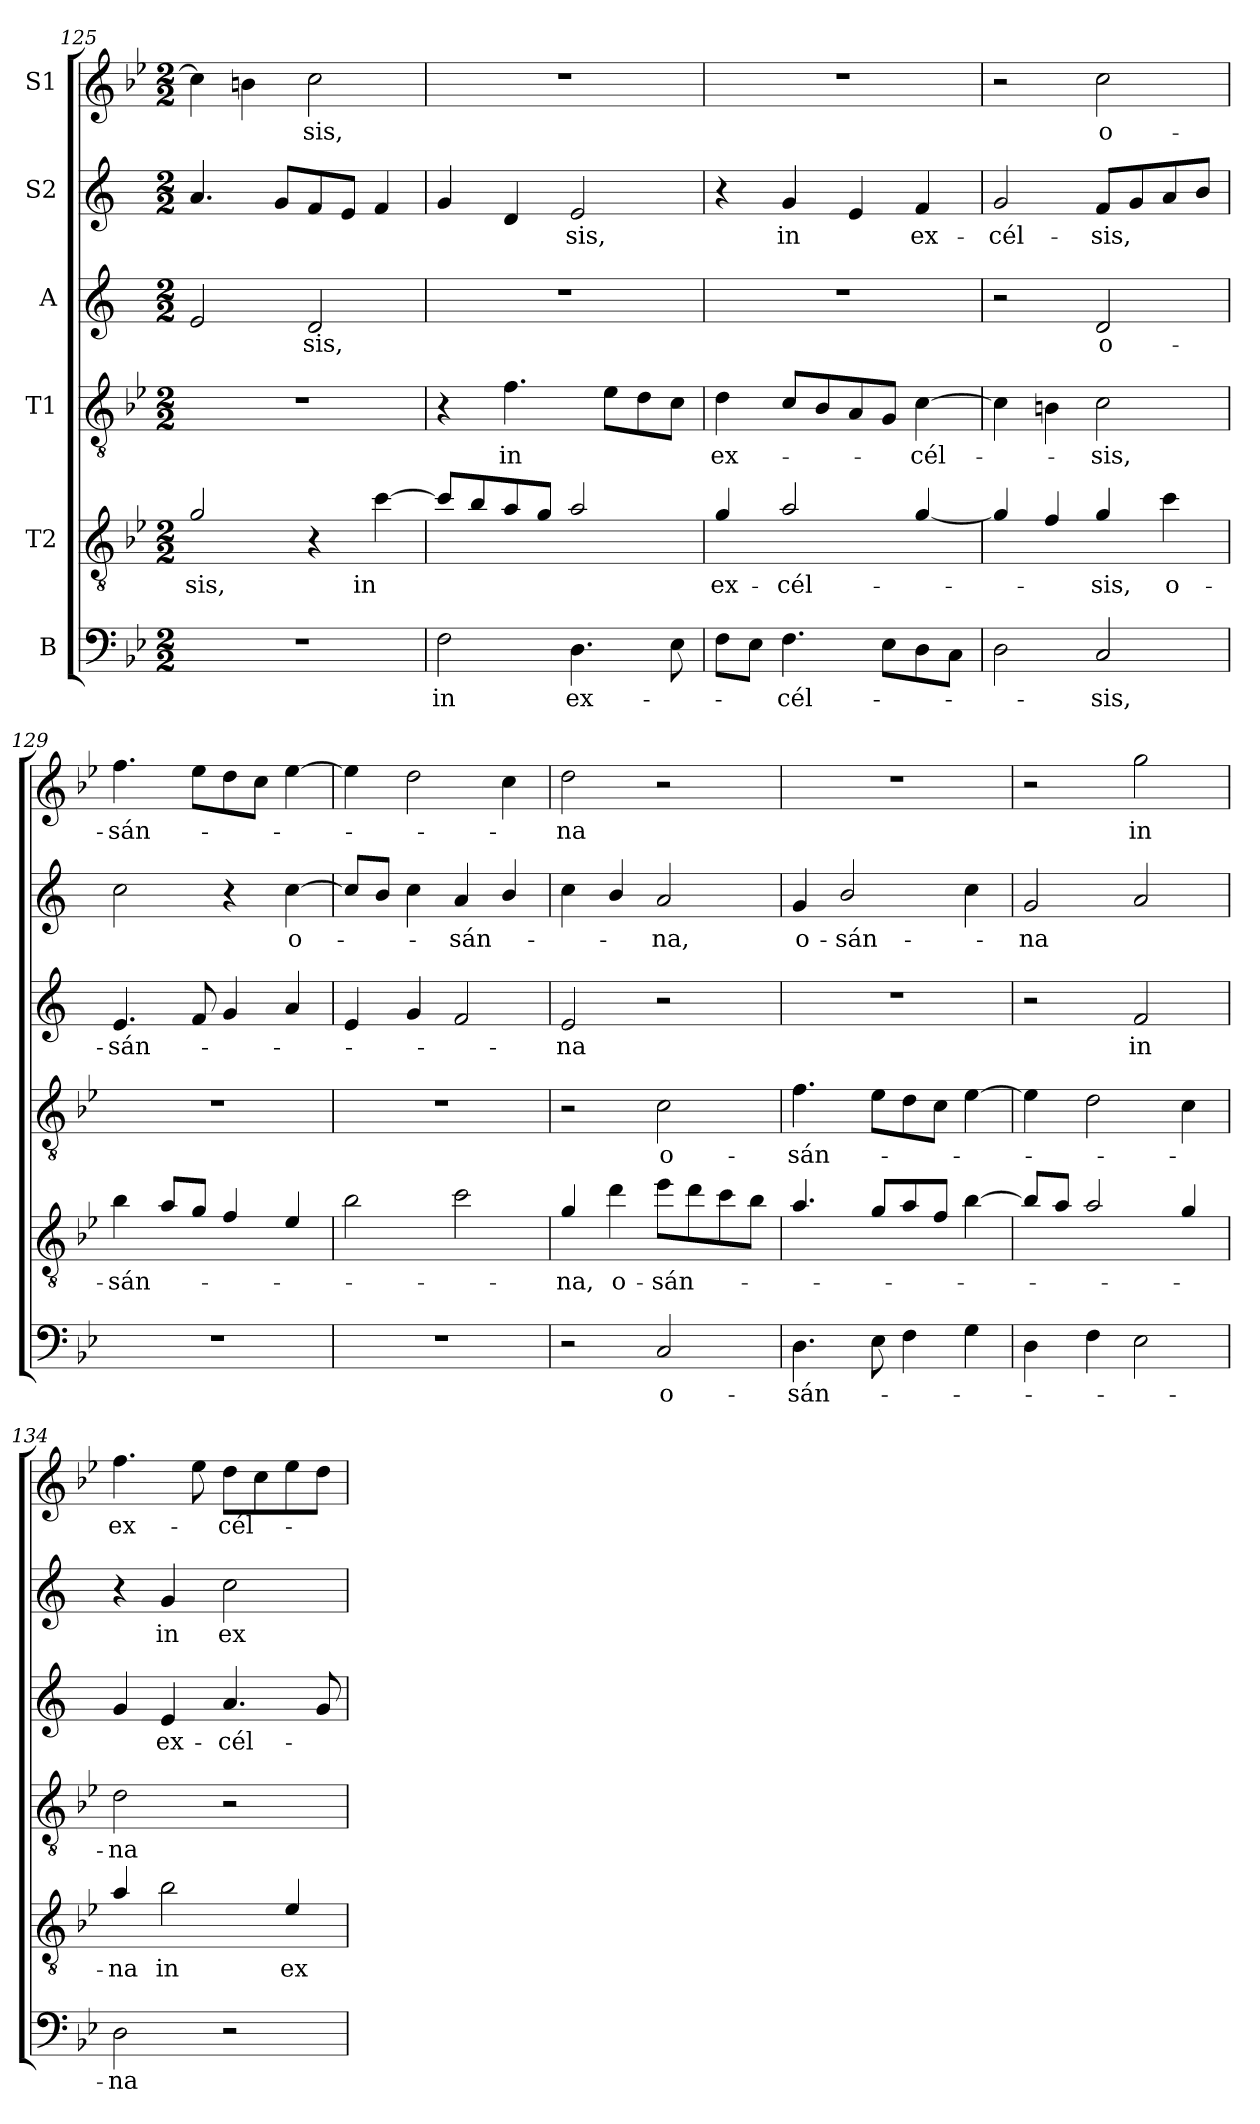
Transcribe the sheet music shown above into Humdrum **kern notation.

**kern	**text	**kern	**text	**kern	**text	**kern	**text	**kern	**text	**kern	**text
*part6	*part6	*part5	*part5	*part4	*part4	*part3	*part3	*part2	*part2	*part1	*part1
*staff6	*staff6	*staff5	*staff5	*staff4	*staff4	*staff3	*staff3	*staff2	*staff2	*staff1	*staff1
*I"B	*	*I"T2	*	*I"T1	*	*I"A	*	*I"S2	*	*I"S1	*
!!LO:PB:g=z
*clefF4	*	*clefGv2	*	*clefGv2	*	*clefG2	*	*clefG2	*	*clefG2	*
*	*	*ITrd8c14	*	*	*	*ITrd1c2	*	*ITrd1c2	*	*	*
*k[b-e-]	*	*k[b-e-]	*	*k[b-e-]	*	*k[b-e-]	*	*k[b-e-]	*	*k[b-e-]	*
*B-:	*	*B-:	*	*B-:	*	*B-:	*	*B-:	*	*B-:	*
*M2/2	*	*M2/2	*	*M2/2	*	*M2/2	*	*M2/2	*	*M2/2	*
=125	=125	=125	=125	=125	=125	=125	=125	=125	=125	=125	=125
!	!	!	!LO:LY:b	!	!	!	!	!	!	!	!
1r	.	2G/	-sis,	1r	.	2d/	.	4.g/	.	4cc\]	.
.	.	.	.	.	.	.	.	.	.	4b\	.
.	.	.	.	.	.	.	.	8f/L	.	.	.
!	!	!	!	!	!	!	!LO:LY:b	!	!	!	!LO:LY:b
.	.	4r	.	.	.	2c/	-sis,	8e-/	.	2cc\	-sis,
.	.	.	.	.	.	.	.	8d/J	.	.	.
!	!	!	!LO:LY:b	!	!	!	!	!	!	!	!
.	.	[4c\	in	.	.	.	.	4e-/	.	.	.
=126	=126	=126	=126	=126	=126	=126	=126	=126	=126	=126	=126
!	!LO:LY:b	!	!	!	!	!	!	!	!	!	!
2F\	in	8c/L]	.	4r	.	1r	.	4f/	.	1r	.
.	.	8B-/	.	.	.	.	.	.	.	.	.
!	!	!	!	!	!LO:LY:b	!	!	!	!	!	!
.	.	8A/	.	4.f\	in	.	.	4c/	.	.	.
.	.	8G/J	.	.	.	.	.	.	.	.	.
!	!LO:LY:b	!	!	!	!	!	!	!	!LO:LY:b	!	!
4.D\	ex-	2A/	.	.	.	.	.	2d/	-sis,	.	.
.	.	.	.	8e-\L	.	.	.	.	.	.	.
.	.	.	.	8d\	.	.	.	.	.	.	.
8E-\	.	.	.	8c\J	.	.	.	.	.	.	.
=127	=127	=127	=127	=127	=127	=127	=127	=127	=127	=127	=127
!	!	!	!LO:LY:b	!	!LO:LY:b	!	!	!	!	!	!
8F\L	.	4G/	ex-	4d\	ex-	1r	.	4r	.	1r	.
8E-\J	.	.	.	.	.	.	.	.	.	.	.
!	!LO:LY:b	!	!LO:LY:b	!	!	!	!	!	!LO:LY:b	!	!
4.F\	-cél-	2A/	-cél-	8c/L	.	.	.	4f/	in	.	.
.	.	.	.	8B-/	.	.	.	.	.	.	.
.	.	.	.	8A/	.	.	.	4d/	.	.	.
8E-\L	.	.	.	8G/J	.	.	.	.	.	.	.
!	!	!	!	!	!LO:LY:b	!	!	!	!LO:LY:b	!	!
8D\	.	[4G/	.	[4c\	-cél-	.	.	4e-/	ex-	.	.
8C\J	.	.	.	.	.	.	.	.	.	.	.
=128	=128	=128	=128	=128	=128	=128	=128	=128	=128	=128	=128
!	!	!	!	!	!	!	!	!	!LO:LY:b	!	!
2D\	.	4G/]	.	4c\]	.	2r	.	2f/	-cél-	2r	.
.	.	4F/	.	4B\	.	.	.	.	.	.	.
!	!LO:LY:b	!	!LO:LY:b	!	!LO:LY:b	!	!LO:LY:b	!	!LO:LY:b	!	!LO:LY:b
2C/	-sis,	4G/	-sis,	2c\	-sis,	2c/	o-	8e-/L	-sis,	2cc\	o-
.	.	.	.	.	.	.	.	8f/	.	.	.
!	!	!	!LO:LY:b	!	!	!	!	!	!	!	!
.	.	4c\	o-	.	.	.	.	8g/	.	.	.
.	.	.	.	.	.	.	.	8a/J	.	.	.
=129	=129	=129	=129	=129	=129	=129	=129	=129	=129	=129	=129
!	!	!	!LO:LY:b	!	!	!	!LO:LY:b	!	!	!	!LO:LY:b
1r	.	4B-\	-sán-	1r	.	4.d/	-sán-	2b-\	.	4.ff\	-sán-
.	.	8A/L	.	.	.	.	.	.	.	.	.
.	.	8G/J	.	.	.	8e-/	.	.	.	8ee-\L	.
.	.	4F/	.	.	.	4f/	.	4r	.	8dd\	.
.	.	.	.	.	.	.	.	.	.	8cc\J	.
!	!	!	!	!	!	!	!	!	!LO:LY:b	!	!
.	.	4E-/	.	.	.	4g/	.	[4b-\	o-	[4ee-\	.
!!LO:PB:g=z
=130	=130	=130	=130	=130	=130	=130	=130	=130	=130	=130	=130
1r	.	2B-\	.	1r	.	4d/	.	8b-/L]	.	4ee-\]	.
.	.	.	.	.	.	.	.	8a/J	.	.	.
.	.	.	.	.	.	4f/	.	4b-\	.	2dd\	.
!	!	!	!	!	!	!	!	!	!LO:LY:b	!	!
.	.	2c\	.	.	.	2e-/	.	4g/	-sán-	.	.
.	.	.	.	.	.	.	.	4a/	.	4cc\	.
=131	=131	=131	=131	=131	=131	=131	=131	=131	=131	=131	=131
!	!	!	!LO:LY:b	!	!	!	!LO:LY:b	!	!	!	!LO:LY:b
2r	.	4G/	-na,	2r	.	2d/	-na	4b-\	.	2dd\	-na
!	!	!	!LO:LY:b	!	!	!	!	!	!	!	!
.	.	4d\	o-	.	.	.	.	4a/	.	.	.
!	!LO:LY:b	!	!LO:LY:b	!	!LO:LY:b	!	!	!	!LO:LY:b	!	!
2C/	o-	8e-\L	-sán-	2c\	o-	2r	.	2g/	-na,	2r	.
.	.	8d\	.	.	.	.	.	.	.	.	.
.	.	8c\	.	.	.	.	.	.	.	.	.
.	.	8B-\J	.	.	.	.	.	.	.	.	.
=132	=132	=132	=132	=132	=132	=132	=132	=132	=132	=132	=132
!	!LO:LY:b	!	!	!	!LO:LY:b	!	!	!	!LO:LY:b	!	!
4.D\	-sán-	4.A/	.	4.f\	-sán-	1r	.	4f/	o-	1r	.
!	!	!	!	!	!	!	!	!	!LO:LY:b	!	!
.	.	.	.	.	.	.	.	2a/	-sán-	.	.
8E-\	.	8G/L	.	8e-\L	.	.	.	.	.	.	.
4F\	.	8A/	.	8d\	.	.	.	.	.	.	.
.	.	8F/J	.	8c\J	.	.	.	.	.	.	.
4G\	.	[4B-\	.	[4e-\	.	.	.	4b-\	.	.	.
=133	=133	=133	=133	=133	=133	=133	=133	=133	=133	=133	=133
!	!	!	!	!	!	!	!	!	!LO:LY:b	!	!
4D\	.	8B-/L]	.	4e-\]	.	2r	.	2f/	-na	2r	.
.	.	8A/J	.	.	.	.	.	.	.	.	.
4F\	.	2A/	.	2d\	.	.	.	.	.	.	.
!	!	!	!	!	!	!	!LO:LY:b	!	!	!	!LO:LY:b
2E-\	.	.	.	.	.	2e-/	in	2g/	.	2gg\	in
.	.	4G/	.	4c\	.	.	.	.	.	.	.
=134	=134	=134	=134	=134	=134	=134	=134	=134	=134	=134	=134
!	!LO:LY:b	!	!LO:LY:b	!	!LO:LY:b	!	!	!	!	!	!LO:LY:b
2D\	-na	4A/	-na	2d\	-na	4f/	.	4r	.	4.ff\	ex-
!	!	!	!LO:LY:b	!	!	!	!LO:LY:b	!	!LO:LY:b	!	!
.	.	2B-\	in	.	.	4d/	ex-	4f/	in	.	.
.	.	.	.	.	.	.	.	.	.	8ee-\	.
!	!	!	!	!	!	!	!LO:LY:b	!	!LO:LY:b	!	!LO:LY:b
2r	.	.	.	2r	.	4.g/	-cél-	2b-\	ex-	8dd\L	-cél-
.	.	.	.	.	.	.	.	.	.	8cc\	.
!	!	!	!LO:LY:b	!	!	!	!	!	!	!	!
.	.	4E-/	ex-	.	.	.	.	.	.	8ee-\	.
.	.	.	.	.	.	8f/	.	.	.	8dd\J	.
=	=	=	=	=	=	=	=	=	=	=	=
*-	*-	*-	*-	*-	*-	*-	*-	*-	*-	*-	*-
